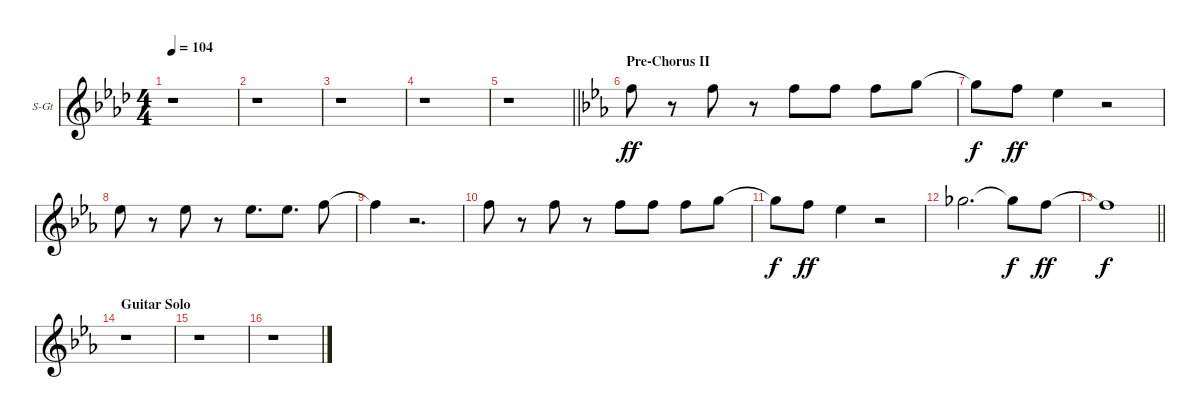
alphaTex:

\bracketExtendMode groupsimilarinstruments
\firstSystemTrackNameOrientation horizontal
\otherSystemsTrackNameOrientation horizontal
\track ("Choir 2 " "S-Gt") {instrument lead6voice}
\staff {score}
\tuning (E4 B3 G3 D3 A2 E2)
\displaytranspose 12
\ts (4 4)
\tempo 104
\clef g2
\ks ab
r.1{dy ff} |
r.1 |
r.1 |
r.1 |
\barLineRight lightlight
r.1 |
\section ("" "Pre-Chorus II")
\ks eb
6.2.8 r.8 6.2.8 r.8 6.2.8 6.2.8 6.2.8 8.2.8 |
8.2{t}.8{dy f} 6.2.8{dy ff} 4.2.4 r.2 |
4.2.8 r.8 4.2.8 r.8 4.2.8{d} 4.2.8{d} 6.2.8 |
6.2{t}.4 r.2{d} |
6.2.8 r.8 6.2.8 r.8 6.2.8 6.2.8 6.2.8 8.2.8 |
8.2{t}.8{dy f} 6.2.8{dy ff} 4.2.4 r.2 |
7.2.2{d} 7.2{t}.8{dy f} 6.2.8{dy ff} |
\barLineRight lightlight
6.2{t}.1{dy f} |
\section ("" "Guitar Solo")
r.1 |
r.1 |
r.1
